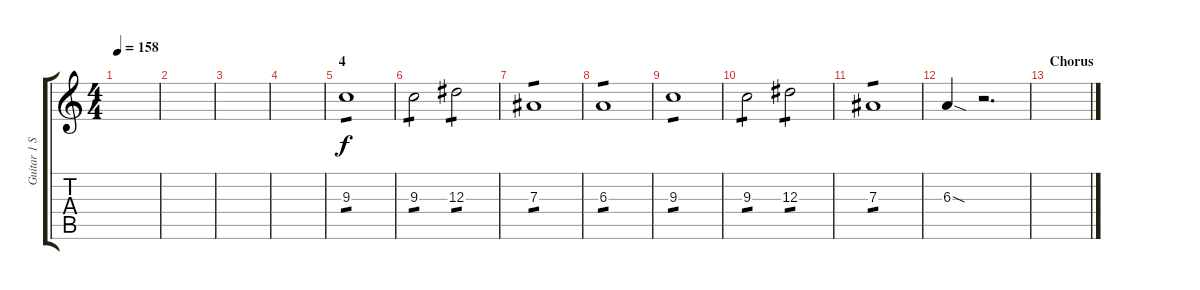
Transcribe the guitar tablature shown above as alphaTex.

\track ("Guitar 1 Solo " "Guitar 1 S") {instrument distortionguitar}
\staff {score tabs}
\tuning (C4 G3 Eb3 Bb2 F2 C2) {hide}
\ts (4 4)
\tempo 158
\clef g2
\ks c
|
|
|
|
\section ("" "4")
9.3.1{tp 1} |
9.3.2{tp 1} 12.3.2{tp 1} |
7.3.1{tp 1} |
6.3.1{tp 1} |
9.3.1{tp 1} |
9.3.2{tp 1} 12.3.2{tp 1} |
7.3.1{tp 1} |
6.3{sod}.4 r.2{d} |
\section ("" "Chorus")
